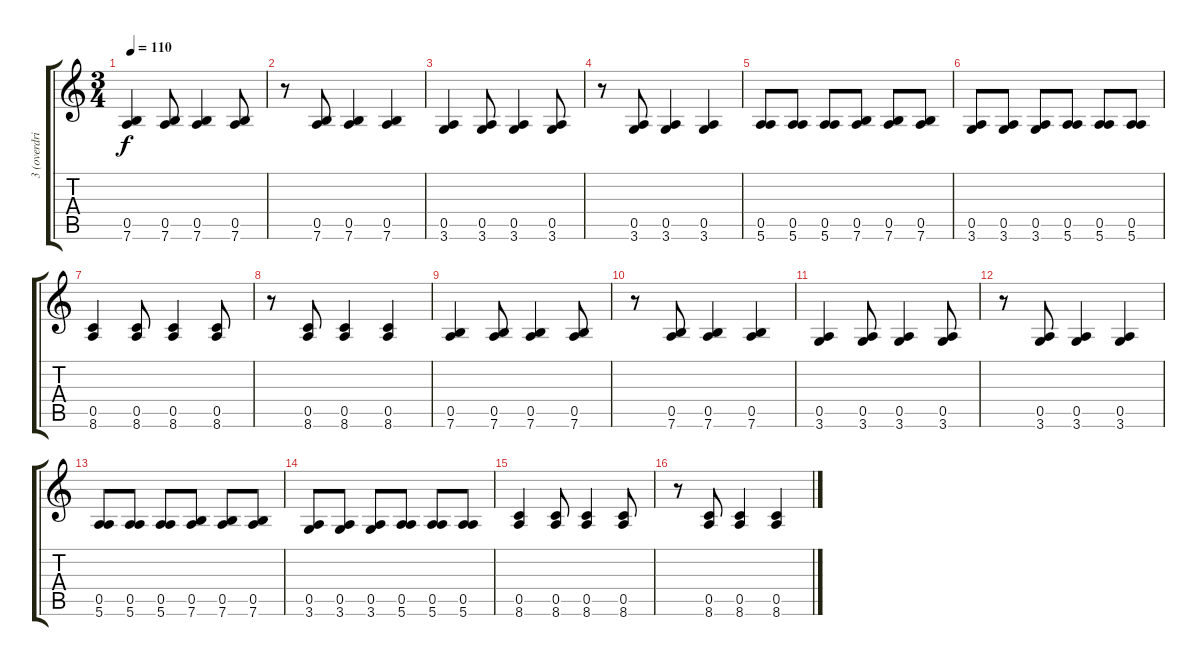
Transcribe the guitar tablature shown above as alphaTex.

\track ("3 (overdrive)" "3 (overdri") {instrument distortionguitar}
\staff {score tabs}
\tuning (E4 B3 G3 D3 A2 E2) {hide}
\ts (3 4)
\tempo 110
\clef g2
\ks c
(0.5 7.6).4{dy f} (0.5 7.6).8 (0.5 7.6).4 (0.5 7.6).8 |
r.8 (0.5 7.6).8 (0.5 7.6).4 (0.5 7.6).4 |
(0.5 3.6).4 (0.5 3.6).8 (0.5 3.6).4 (0.5 3.6).8 |
r.8 (0.5 3.6).8 (0.5 3.6).4 (0.5 3.6).4 |
(0.5 5.6).8 (0.5 5.6).8 (0.5 5.6).8 (0.5 7.6).8 (0.5 7.6).8 (0.5 7.6).8 |
(0.5 3.6).8 (0.5 3.6).8 (0.5 3.6).8 (0.5 5.6).8 (0.5 5.6).8 (0.5 5.6).8 |
(0.5 8.6).4 (0.5 8.6).8 (0.5 8.6).4 (0.5 8.6).8 |
r.8 (0.5 8.6).8 (0.5 8.6).4 (0.5 8.6).4 |
(0.5 7.6).4 (0.5 7.6).8 (0.5 7.6).4 (0.5 7.6).8 |
r.8 (0.5 7.6).8 (0.5 7.6).4 (0.5 7.6).4 |
(0.5 3.6).4 (0.5 3.6).8 (0.5 3.6).4 (0.5 3.6).8 |
r.8 (0.5 3.6).8 (0.5 3.6).4 (0.5 3.6).4 |
(0.5 5.6).8 (0.5 5.6).8 (0.5 5.6).8 (0.5 7.6).8 (0.5 7.6).8 (0.5 7.6).8 |
(0.5 3.6).8 (0.5 3.6).8 (0.5 3.6).8 (0.5 5.6).8 (0.5 5.6).8 (0.5 5.6).8 |
(0.5 8.6).4 (0.5 8.6).8 (0.5 8.6).4 (0.5 8.6).8 |
r.8 (0.5 8.6).8 (0.5 8.6).4 (0.5 8.6).4
